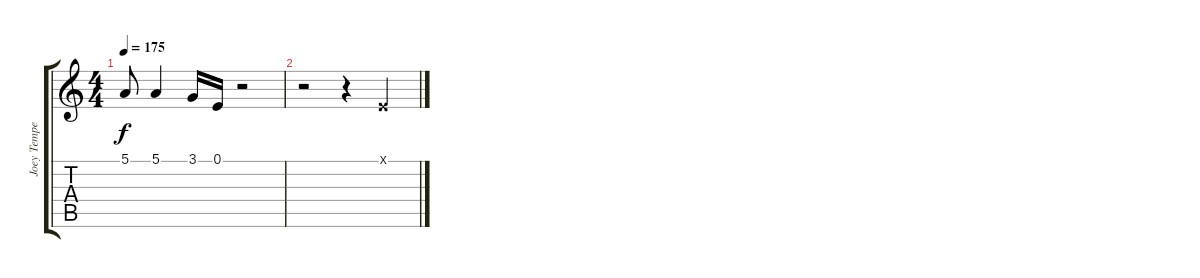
\track ("Joey Tempest" "Joey Tempe") {instrument lead6voice}
\staff {score tabs}
\tuning (E4 B3 G3 D3 A2 E2) {hide}
\ts (4 4)
\tempo 175
\clef g2
\ks c
5.1{t}.8{dy f} 5.1.4 3.1.16 0.1.16 r.2 |
r.2 r.4 0.1{x}.4
